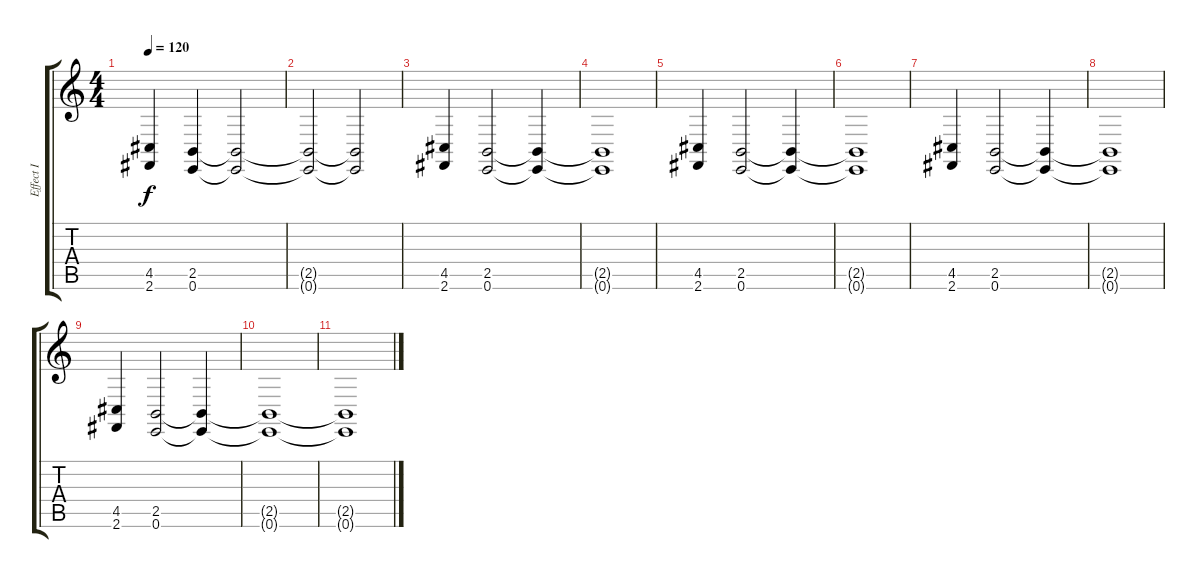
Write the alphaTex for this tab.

\track ("Effect I" "Effect I") {instrument choiraahs}
\staff {score tabs}
\tuning (E4 B3 G3 D3 A2 E2) {hide}
\ts (4 4)
\tempo 120
\clef g2
\ks c
(4.5 2.6).4{dy f} (2.5 0.6).4 (2.5{t} 0.6{t}).2 |
(2.5{t} 0.6{t}).2 (2.5{t} 0.6{t}).2 |
(4.5 2.6).4 (2.5 0.6).2 (2.5{t} 0.6{t}).4 |
(2.5{t} 0.6{t}).1 |
(4.5 2.6).4 (2.5 0.6).2 (2.5{t} 0.6{t}).4 |
(2.5{t} 0.6{t}).1 |
(4.5 2.6).4 (2.5 0.6).2 (2.5{t} 0.6{t}).4 |
(2.5{t} 0.6{t}).1 |
(4.5 2.6).4 (2.5 0.6).2 (2.5{t} 0.6{t}).4 |
(2.5{t} 0.6{t}).1 |
(2.5{t} 0.6{t}).1
